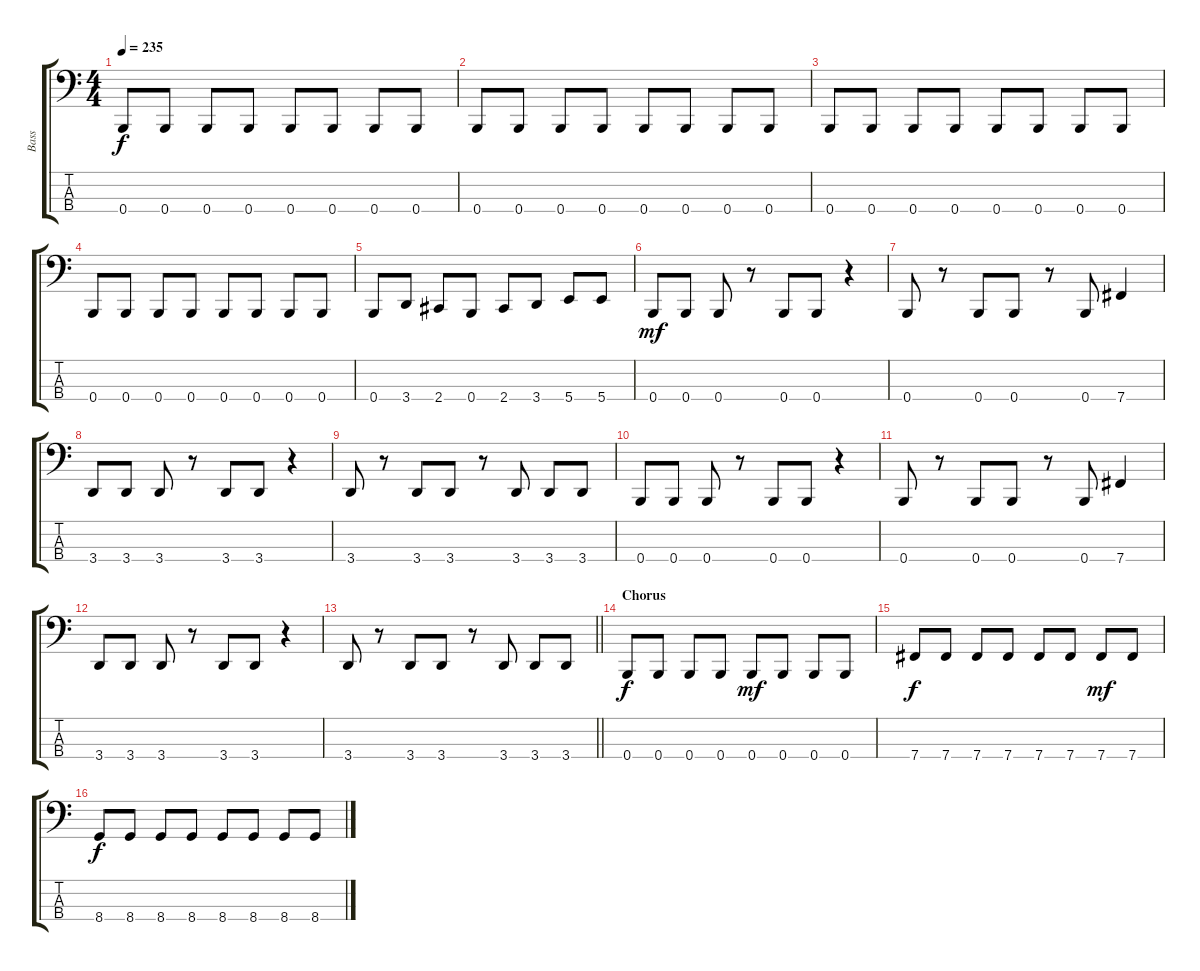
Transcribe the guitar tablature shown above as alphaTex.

\track ("Bass" "Bass") {instrument slapbass2}
\staff {score tabs}
\tuning (D2 A1 E1 B0) {hide}
\ts (4 4)
\tempo 235
\clef f4
\ks c
0.4.8{dy f} 0.4.8 0.4.8 0.4.8 0.4.8 0.4.8 0.4.8 0.4.8 |
0.4.8 0.4.8 0.4.8 0.4.8 0.4.8 0.4.8 0.4.8 0.4.8 |
0.4.8 0.4.8 0.4.8 0.4.8 0.4.8 0.4.8 0.4.8 0.4.8 |
0.4.8 0.4.8 0.4.8 0.4.8 0.4.8 0.4.8 0.4.8 0.4.8 |
0.4.8 3.4.8 2.4.8 0.4.8 2.4.8 3.4.8 5.4.8 5.4.8 |
0.4.8{dy mf} 0.4.8 0.4.8 r.8 0.4.8 0.4.8 r.4 |
0.4.8 r.8 0.4.8 0.4.8 r.8 0.4.8 7.4.4 |
3.4.8 3.4.8 3.4.8 r.8 3.4.8 3.4.8 r.4 |
3.4.8 r.8 3.4.8 3.4.8 r.8 3.4.8 3.4.8 3.4.8 |
0.4.8 0.4.8 0.4.8 r.8 0.4.8 0.4.8 r.4 |
0.4.8 r.8 0.4.8 0.4.8 r.8 0.4.8 7.4.4 |
3.4.8 3.4.8 3.4.8 r.8 3.4.8 3.4.8 r.4 |
\barLineRight lightlight
3.4.8 r.8 3.4.8 3.4.8 r.8 3.4.8 3.4.8 3.4.8 |
\section ("" "Chorus")
0.4.8{dy f} 0.4.8 0.4.8 0.4.8 0.4.8{dy mf} 0.4.8 0.4.8 0.4.8 |
7.4.8{dy f} 7.4.8 7.4.8 7.4.8 7.4.8 7.4.8 7.4.8{dy mf} 7.4.8 |
8.4.8{dy f} 8.4.8 8.4.8 8.4.8 8.4.8 8.4.8 8.4.8 8.4.8
